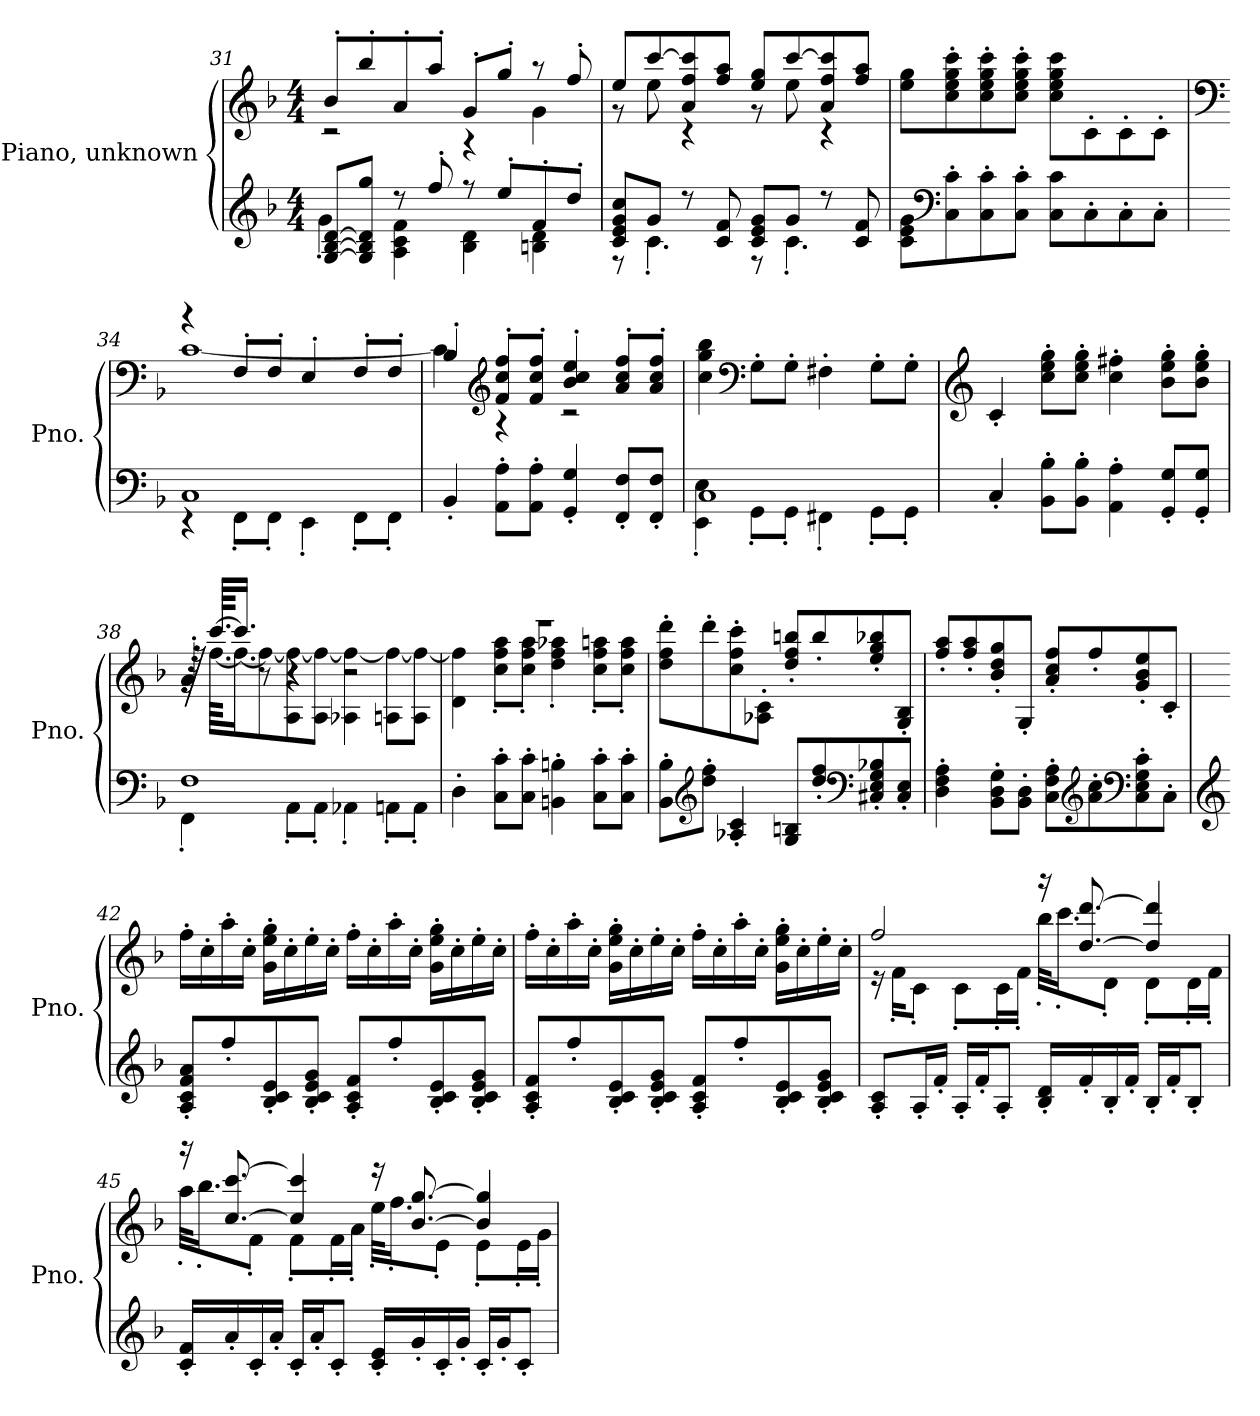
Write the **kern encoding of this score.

**kern	**kern
*part1	*part1
*staff2	*staff1
*I"Piano, unknown	*
*I'Pno.	*
*clefG2	*clefG2
*k[b-]	*k[b-]
*M4/4	*M4/4
=31	=31
*^	*^
[8G/ [8B-/ [8d/L	4g'\	8b-'/L	2r
8G/] 8B-/] 8d/] 8gg/J	.	8bb-'/	.
8r	4A\ 4c\ 4f\	8a'/	.
8ff'/	.	8aa'/J	.
8r	4B-\ 4d\	8g'/L	4r
8ee'/L	.	8gg'/J	.
8f'/	4Bn\ 4d\	8r	4g\
8dd'/J	.	8ff'/	.
=32	=32	=32	=32
8c/ 8e/ 8g/ 8cc/L	8r	8ee/L	8r
8g/J	4.c'\	[8ccc/	8ee\
8r	.	8a/ 8ff/ 8ccc/]	4r
8c/ 8f/	.	8ff/ 8aa/J	.
8c/ 8e/ 8g/L	8r	8ee/ 8gg/L	8r
8g/J	4.c'\	[8ccc/	8ee\
8r	.	8a/ 8ff/ 8ccc/]	4r
8c/ 8f/	.	8ff/ 8aa/J	.
*v	*v	*	*
*	*v	*v
!!LO:LB:g=z
=33	=33
8c\ 8e\ 8g\L	8ee\ 8gg\L
*clefF4	*
8C\' 8c\'	8cc\' 8ee\' 8gg\' 8ccc\'
8C\' 8c\'	8cc\' 8ee\' 8gg\' 8ccc\'
8C\' 8c\'J	8cc\' 8ee\' 8gg\' 8ccc\'J
8C\ 8c\L	8cc\ 8ee\ 8gg\ 8ccc\L
8C'\	8c'\
8C'\	8c'\
8C'\J	8c'\J
=34	=34
*	*clefF4
*^	*^
1C	4r	4r	[1c
.	8FF'\L	8F'/L	.
.	8FF'\J	8F'/J	.
.	4EE'\	4E'/	.
.	8FF'\L	8F'/L	.
.	8FF'\J	8F'/J	.
*v	*v	*	*
=35	=35	=35
4BB-'/	4B-'/	4c\]
*	*clefG2	*
8AA\' 8A\'L	8f/' 8cc/' 8ff/'L	4r
8AA\' 8A\'J	8f/' 8cc/' 8ff/'J	.
4GG/' 4G/'	4b-/' 4cc/' 4ee/'	2r
8FF/' 8F/'L	8a/' 8cc/' 8ff/'L	.
8FF/' 8F/'J	8a/' 8cc/' 8ff/'J	.
*	*v	*v
=36	=36
*^	*
1C	4EE\' 4E\'	4cc\ 4gg\ 4bb-\
*	*	*clefF4
.	8GG'\L	8G'\L
.	8GG'\J	8G'\J
.	4FF#X'\	4F#X'\
.	8GG'\L	8G'\L
.	8GG'\J	8G'\J
*v	*v	*
!!LO:PB:g=z
=37	=37
*	*clefG2
4C'/	4c'/
8BB-\' 8B-\'L	8cc\' 8ee\' 8gg\'L
8BB-\' 8B-\'J	8cc\' 8ee\' 8gg\'J
4AA\' 4A\'	4cc\' 4ff#X\'
8GG/' 8G/'L	8b-\' 8ee\' 8gg\'L
8GG/' 8G/'J	8b-\' 8ee\' 8gg\'J
=38	=38
*^	*^
*	*	*	*^
1F	4FF'\	128r	128r	4a'/
.	.	[64.ccc/KKLL	[64.ff\KKLL	.
.	.	16.ccc/JJ]	16.ff\J_	.
.	.	8r	8ff\_	.
.	8AA'\L	4r	8A\ 8ff\_	4r
.	8AA'\J	.	8A\ 8ff\_J	.
.	4AA-X'\	2r	4A-X\ 4ff\_	2r
.	8AAn'\L	.	8An\ 8ff\_L	.
.	8AA'\J	.	8A\ 8ff\_J	.
*v	*v	*	*	*
*	*	*v	*v
=39	=39	=39
4D'\	1r	4d\ 4ff\]
8C\' 8c\'L	.	8cc\' 8ff\' 8aa\'L
8C\' 8c\'J	.	8cc\' 8ff\' 8aa\'J
4BBn\' 4Bn\'	.	4dd\' 4ff\' 4aa-X\'
8C\' 8c\'L	.	8cc\' 8ff\' 8aan\'L
8C\' 8c\'J	.	8cc\' 8ff\' 8aa\'J
*	*v	*v
!!LO:LB:g=z
=40	=40
8BB-\' 8B-\'L	8dd\' 8ff\' 8ddd\'L
*clefG2	*
8dd\' 8ff\'J	8ddd'\
4A-X/' 4c/'	8cc\' 8ff\' 8ccc\'
.	8A-X\' 8c\'J
8G/ 8Bn/L	8dd/' 8ff/' 8bbn/'L
8dd/' 8ff/'	8bb'/
*clefF4	*
8C#X/' 8E/' 8G/' 8B-X/'	8ee/' 8gg/' 8bb-X/'
8C#/' 8E/'J	8G/' 8B-/'J
=41	=41
4D\' 4F\' 4A\'	8ff/' 8aa/'L
.	8ff/' 8aa/'
8BB-\' 8D\' 8G\'L	8b-/' 8dd/' 8gg/'
8BB-\' 8D\'J	8G'/J
8C\' 8F\' 8A\'L	8a/' 8cc/' 8ff/'L
*clefG2	*
8a\' 8cc\'	8ff'/
*clefF4	*
8C\' 8E\' 8G\' 8c\'	8g/' 8b-/' 8ee/'
8C'\J	8c'/J
=42	=42
*clefG2	*
8A/' 8c/' 8f/' 8a/'L	16ff'\LL
.	16cc'\
8ff'/	16aa'\
.	16cc'\JJ
8B-/' 8c/' 8e/'	16g\' 16ee\' 16gg\'LL
.	16cc'\
8B-/' 8c/' 8e/' 8g/'J	16ee'\
.	16cc'\JJ
8A/' 8c/' 8f/'L	16ff'\LL
.	16cc'\
8ff'/	16aa'\
.	16cc'\JJ
8B-/' 8c/' 8e/'	16g\' 16ee\' 16gg\'LL
.	16cc'\
8B-/' 8c/' 8e/' 8g/'J	16ee'\
.	16cc'\JJ
!!LO:LB:g=z
=43	=43
8A/' 8c/' 8f/'L	16ff'\LL
.	16cc'\
8ff'/	16aa'\
.	16cc'\JJ
8B-/' 8c/' 8e/'	16g\' 16ee\' 16gg\'LL
.	16cc'\
8B-/' 8c/' 8e/' 8g/'J	16ee'\
.	16cc'\JJ
8A/' 8c/' 8f/'L	16ff'\LL
.	16cc'\
8ff'/	16aa'\
.	16cc'\JJ
8B-/' 8c/' 8e/'	16g\' 16ee\' 16gg\'LL
.	16cc'\
8B-/' 8c/' 8e/' 8g/'J	16ee'\
.	16cc'\JJ
=44	=44
*	*^
8A/' 8c/'L	2ff/	16r
.	.	16f'\KL
16A'/L	.	8c'\J
16f'/JJ	.	.
16A'/LL	.	8c'\L
16f'/J	.	.
8A'/J	.	16c'\L
.	.	16f'\JJ
16B-/' 16d/'LL	16r	32bb-'\KLL
.	.	16.ccc'\J
16f'/	[8.dd/ [8.ddd/	.
16B-'/	.	8d'\J
16f'/JJ	.	.
16B-'/LL	4dd/] 4ddd/]	8d'\L
16f'/J	.	.
8B-'/J	.	16d'\L
.	.	16f'\JJ
!!LO:LB:g=z	!!
=45	=45	=45
16c/' 16f/'LL	16r	32aa'\KLL
.	.	16.bb-'\J
16a'/	[8.cc/ [8.ccc/	.
16c'/	.	8f'\J
16a'/JJ	.	.
16c'/LL	4cc/] 4ccc/]	8f'\L
16a'/J	.	.
8c'/J	.	16f'\L
.	.	16a'\JJ
16c/' 16e/'LL	16r	32ee'\KLL
.	.	16.ff'\J
16g'/	[8.b-/ [8.gg/	.
16c'/	.	8e'\J
16g'/JJ	.	.
16c'/LL	4b-/] 4gg/]	8e'\L
16g'/J	.	.
8c'/J	.	16e'\L
.	.	16g'\JJ
*	*v	*v
=	=
*-	*-
